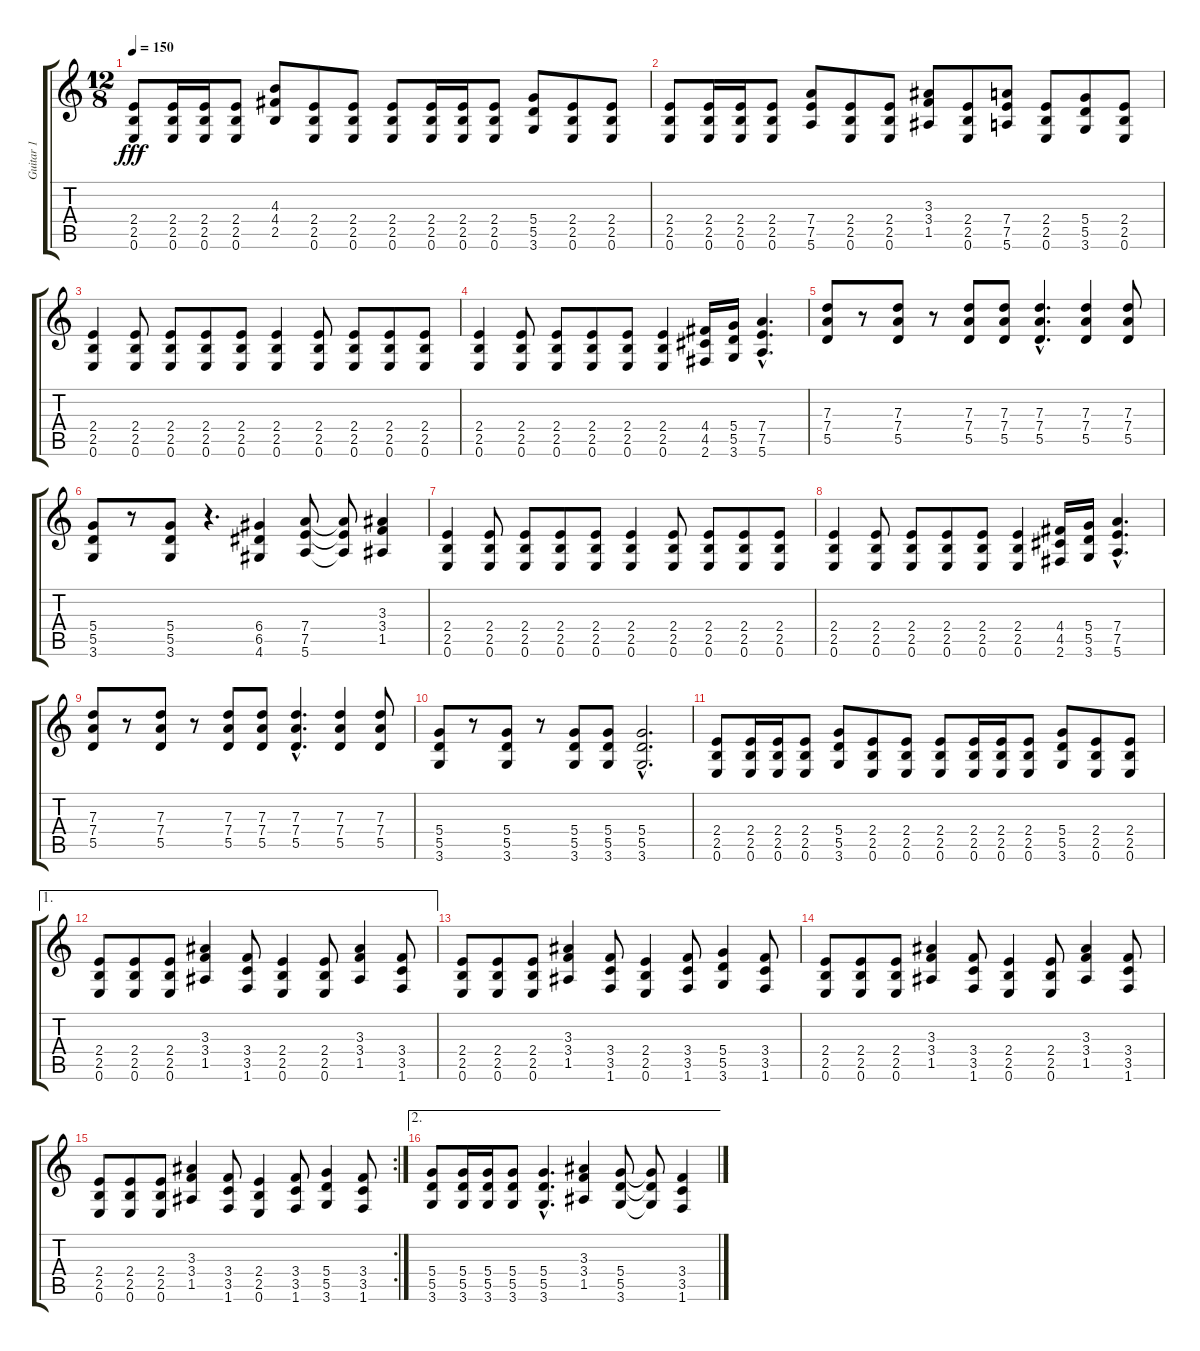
\track ("Guitar 1" "Guitar 1") {instrument distortionguitar}
\staff {score tabs}
\tuning (E4 B3 G3 D3 A2 E2) {hide}
\ts (12 8)
\tempo 150
\clef g2
\ks c
(2.4 2.5 0.6).8{dy fff} (2.4 2.5 0.6).16 (2.4 2.5 0.6).16 (2.4 2.5 0.6).8 (4.3 4.4 2.5).8 (2.4 2.5 0.6).8 (2.4 2.5 0.6).8 (2.4 2.5 0.6).8 (2.4 2.5 0.6).16 (2.4 2.5 0.6).16 (2.4 2.5 0.6).8 (5.4 5.5 3.6).8 (2.4 2.5 0.6).8 (2.4 2.5 0.6).8 |
(2.4 2.5 0.6).8 (2.4 2.5 0.6).16 (2.4 2.5 0.6).16 (2.4 2.5 0.6).8 (7.4 7.5 5.6).8 (2.4 2.5 0.6).8 (2.4 2.5 0.6).8 (3.3 3.4 1.5).8 (2.4 2.5 0.6).8 (7.4 7.5 5.6).8 (2.4 2.5 0.6).8 (5.4 5.5 3.6).8 (2.4 2.5 0.6).8 |
(2.4 2.5 0.6).4 (2.4 2.5 0.6).8 (2.4 2.5 0.6).8 (2.4 2.5 0.6).8 (2.4 2.5 0.6).8 (2.4 2.5 0.6).4 (2.4 2.5 0.6).8 (2.4 2.5 0.6).8 (2.4 2.5 0.6).8 (2.4 2.5 0.6).8 |
(2.4 2.5 0.6).4 (2.4 2.5 0.6).8 (2.4 2.5 0.6).8 (2.4 2.5 0.6).8 (2.4 2.5 0.6).8 (2.4 2.5 0.6).4 (4.4 4.5 2.6).16 (5.4 5.5 3.6).16 (7.4{hac} 7.5{hac} 5.6{hac}).4{d} |
(7.3 7.4 5.5).8 r.8 (7.3 7.4 5.5).8 r.8 (7.3 7.4 5.5).8 (7.3 7.4 5.5).8 (7.3{hac} 7.4{hac} 5.5{hac}).4{d} (7.3 7.4 5.5).4 (7.3 7.4 5.5).8 |
(5.4 5.5 3.6).8 r.8 (5.4 5.5 3.6).8 r.4{d} (6.4 6.5 4.6).4 (7.4 7.5 5.6).8 (7.4{t} 7.5{t} 5.6{t}).8 (3.3 3.4 1.5).4 |
(2.4 2.5 0.6).4 (2.4 2.5 0.6).8 (2.4 2.5 0.6).8 (2.4 2.5 0.6).8 (2.4 2.5 0.6).8 (2.4 2.5 0.6).4 (2.4 2.5 0.6).8 (2.4 2.5 0.6).8 (2.4 2.5 0.6).8 (2.4 2.5 0.6).8 |
(2.4 2.5 0.6).4 (2.4 2.5 0.6).8 (2.4 2.5 0.6).8 (2.4 2.5 0.6).8 (2.4 2.5 0.6).8 (2.4 2.5 0.6).4 (4.4 4.5 2.6).16 (5.4 5.5 3.6).16 (7.4{hac} 7.5{hac} 5.6{hac}).4{d} |
(7.3 7.4 5.5).8 r.8 (7.3 7.4 5.5).8 r.8 (7.3 7.4 5.5).8 (7.3 7.4 5.5).8 (7.3{hac} 7.4{hac} 5.5{hac}).4{d} (7.3 7.4 5.5).4 (7.3 7.4 5.5).8 |
(5.4 5.5 3.6).8 r.8 (5.4 5.5 3.6).8 r.8 (5.4 5.5 3.6).8 (5.4 5.5 3.6).8 (5.4{hac} 5.5{hac} 3.6{hac}).2{d} |
(2.4 2.5 0.6).8 (2.4 2.5 0.6).16 (2.4 2.5 0.6).16 (2.4 2.5 0.6).8 (5.4 5.5 3.6).8 (2.4 2.5 0.6).8 (2.4 2.5 0.6).8 (2.4 2.5 0.6).8 (2.4 2.5 0.6).16 (2.4 2.5 0.6).16 (2.4 2.5 0.6).8 (5.4 5.5 3.6).8 (2.4 2.5 0.6).8 (2.4 2.5 0.6).8 |
\ae 1
(2.4 2.5 0.6).8 (2.4 2.5 0.6).8 (2.4 2.5 0.6).8 (3.3 3.4 1.5).4 (3.4 3.5 1.6).8 (2.4 2.5 0.6).4 (2.4 2.5 0.6).8 (3.3 3.4 1.5).4 (3.4 3.5 1.6).8 |
(2.4 2.5 0.6).8 (2.4 2.5 0.6).8 (2.4 2.5 0.6).8 (3.3 3.4 1.5).4 (3.4 3.5 1.6).8 (2.4 2.5 0.6).4 (3.4 3.5 1.6).8 (5.4 5.5 3.6).4 (3.4 3.5 1.6).8 |
(2.4 2.5 0.6).8 (2.4 2.5 0.6).8 (2.4 2.5 0.6).8 (3.3 3.4 1.5).4 (3.4 3.5 1.6).8 (2.4 2.5 0.6).4 (2.4 2.5 0.6).8 (3.3 3.4 1.5).4 (3.4 3.5 1.6).8 |
\rc 2
(2.4 2.5 0.6).8 (2.4 2.5 0.6).8 (2.4 2.5 0.6).8 (3.3 3.4 1.5).4 (3.4 3.5 1.6).8 (2.4 2.5 0.6).4 (3.4 3.5 1.6).8 (5.4 5.5 3.6).4 (3.4 3.5 1.6).8 |
\ae 2
(5.4 5.5 3.6).8 (5.4 5.5 3.6).16 (5.4 5.5 3.6).16 (5.4 5.5 3.6).8 (5.4{hac} 5.5{hac} 3.6{hac}).4{d} (3.3 3.4 1.5).4 (5.4 5.5 3.6).8 (5.4{t} 5.5{t} 3.6{t}).8 (3.4 3.5 1.6).4
